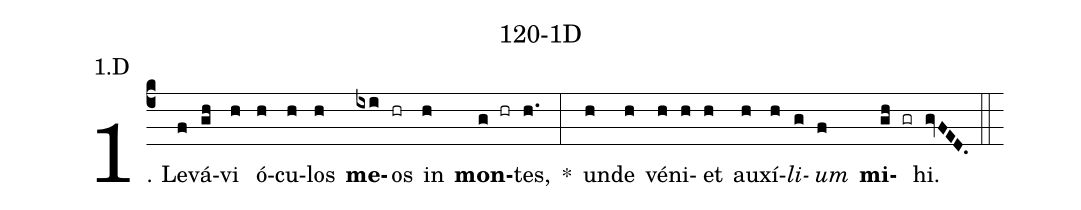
name: 120-1D;
annotation: 1.D;
%%
(c4)1. Le(f)vá(gh)vi(h) ó(h)cu(h)los(h) <b>me</b>(ixi)os(hr) in(h) <b>mon</b>(g hr)tes,(h.) *(:) un(h)de(h) vé(h)ni(h)et(h) au(h)xí(h)<i>li</i>(g)<i>um</i>(f) <b>mi</b>(gh gr)hi.(gvFED.) (::)
